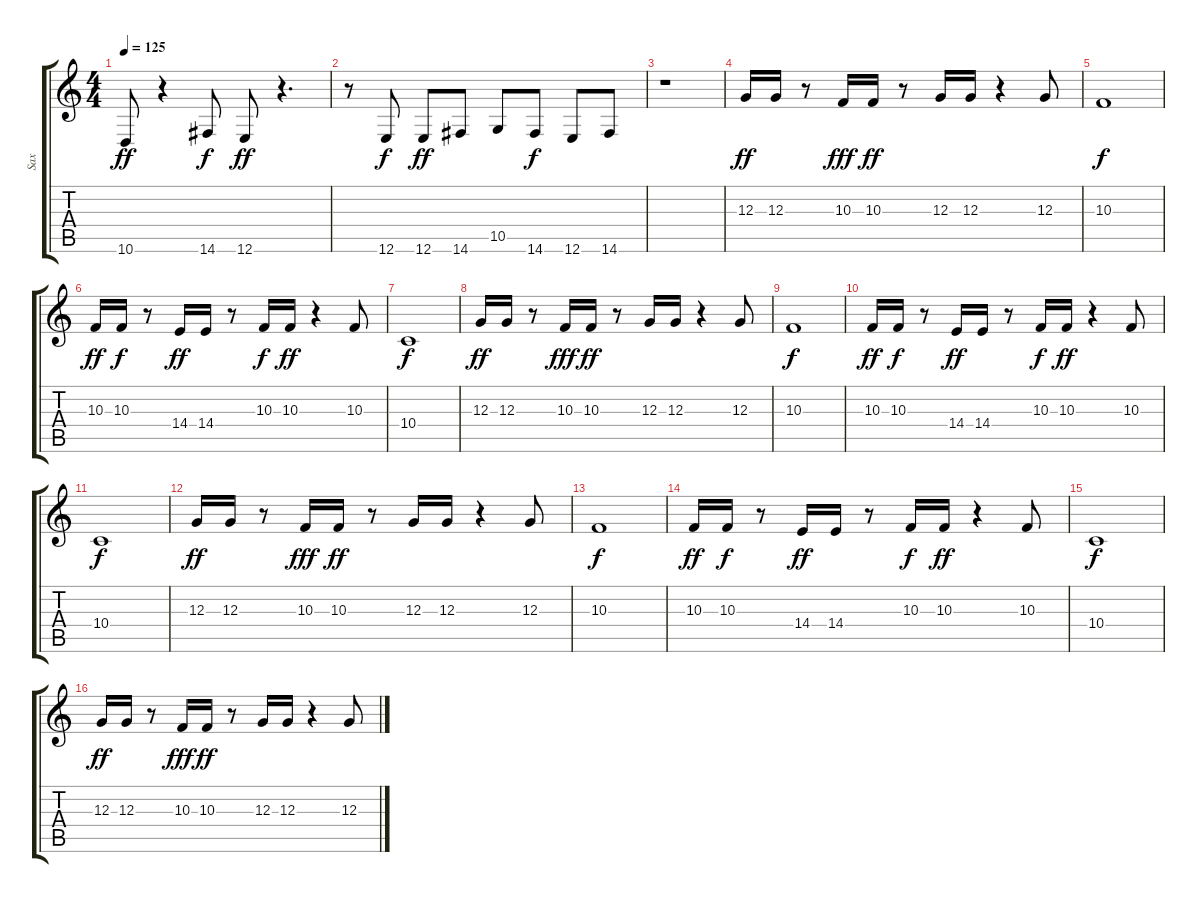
\track ("Sax" "Sax") {instrument baritonesax}
\staff {score tabs}
\tuning (E4 B3 G3 D3 A2 E2) {hide}
\ts (4 4)
\tempo 125
\clef g2
\ks c
10.6.8{dy ff} r.4 14.6.8{dy f} 12.6.8{dy ff} r.4{d} |
r.8 12.6.8{dy f} 12.6.8{dy ff} 14.6.8 10.5.8 14.6.8{dy f} 12.6.8 14.6.8 |
r.1 |
12.3.16{dy ff} 12.3.16 r.8 10.3.16{dy fff} 10.3.16{dy ff} r.8 12.3.16 12.3.16 r.4 12.3.8 |
10.3.1{dy f} |
10.3.16{dy ff} 10.3.16{dy f} r.8 14.4.16{dy ff} 14.4.16 r.8 10.3.16{dy f} 10.3.16{dy ff} r.4 10.3.8 |
10.4.1{dy f} |
12.3.16{dy ff} 12.3.16 r.8 10.3.16{dy fff} 10.3.16{dy ff} r.8 12.3.16 12.3.16 r.4 12.3.8 |
10.3.1{dy f} |
10.3.16{dy ff} 10.3.16{dy f} r.8 14.4.16{dy ff} 14.4.16 r.8 10.3.16{dy f} 10.3.16{dy ff} r.4 10.3.8 |
10.4.1{dy f} |
12.3.16{dy ff} 12.3.16 r.8 10.3.16{dy fff} 10.3.16{dy ff} r.8 12.3.16 12.3.16 r.4 12.3.8 |
10.3.1{dy f} |
10.3.16{dy ff} 10.3.16{dy f} r.8 14.4.16{dy ff} 14.4.16 r.8 10.3.16{dy f} 10.3.16{dy ff} r.4 10.3.8 |
10.4.1{dy f} |
12.3.16{dy ff} 12.3.16 r.8 10.3.16{dy fff} 10.3.16{dy ff} r.8 12.3.16 12.3.16 r.4 12.3.8
